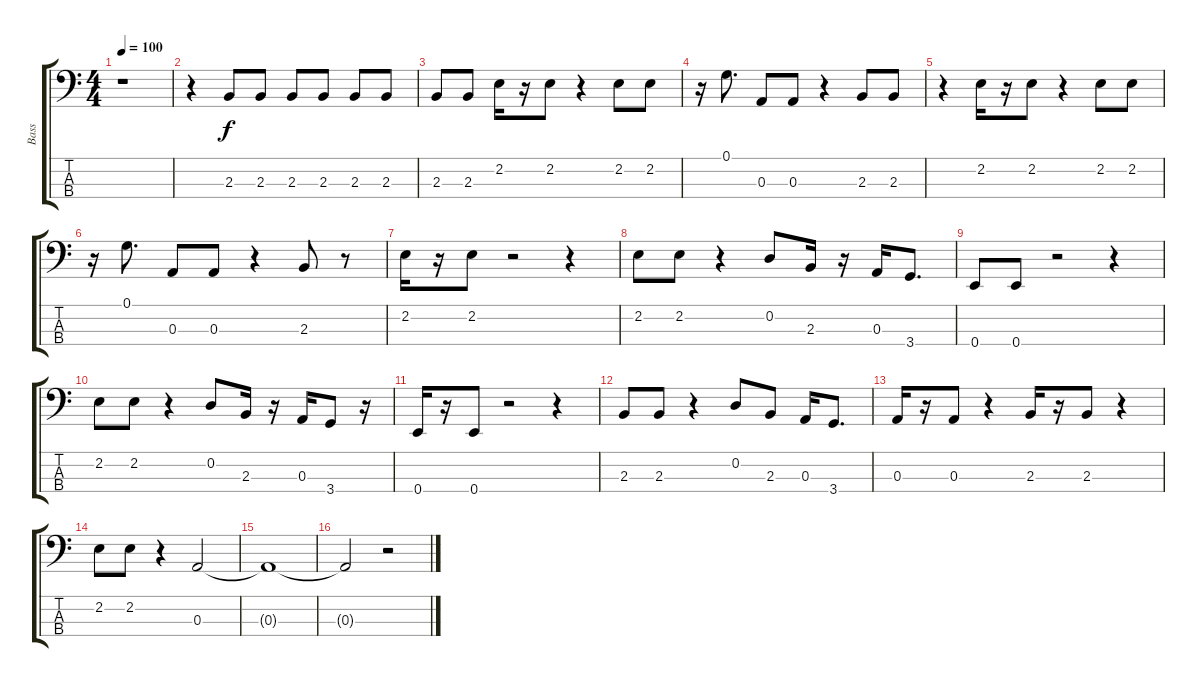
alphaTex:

\track ("Bass" "Bass") {instrument electricbassfinger}
\staff {score tabs}
\tuning (G2 D2 A1 E1) {hide}
\ts (4 4)
\tempo 100
\clef f4
\ks c
r.1{dy f} |
r.4 2.3.8 2.3.8 2.3.8 2.3.8 2.3.8 2.3.8 |
2.3.8 2.3.8 2.2.16 r.16 2.2.8 r.4 2.2.8 2.2.8 |
r.16 0.1.8{d} 0.3.8 0.3.8 r.4 2.3.8 2.3.8 |
r.4 2.2.16 r.16 2.2.8 r.4 2.2.8 2.2.8 |
r.16 0.1.8{d} 0.3.8 0.3.8 r.4 2.3.8 r.8 |
2.2.16 r.16 2.2.8 r.2 r.4 |
2.2.8 2.2.8 r.4 0.2.8 2.3.16 r.16 0.3.16 3.4.8{d} |
0.4.8 0.4.8 r.2 r.4 |
2.2.8 2.2.8 r.4 0.2.8 2.3.16 r.16 0.3.16 3.4.8 r.16 |
0.4.16 r.16 0.4.8 r.2 r.4 |
2.3.8 2.3.8 r.4 0.2.8 2.3.8 0.3.16 3.4.8{d} |
0.3.16 r.16 0.3.8 r.4 2.3.16 r.16 2.3.8 r.4 |
2.2.8 2.2.8 r.4 0.3.2 |
0.3{t}.1 |
0.3{t}.2 r.2
